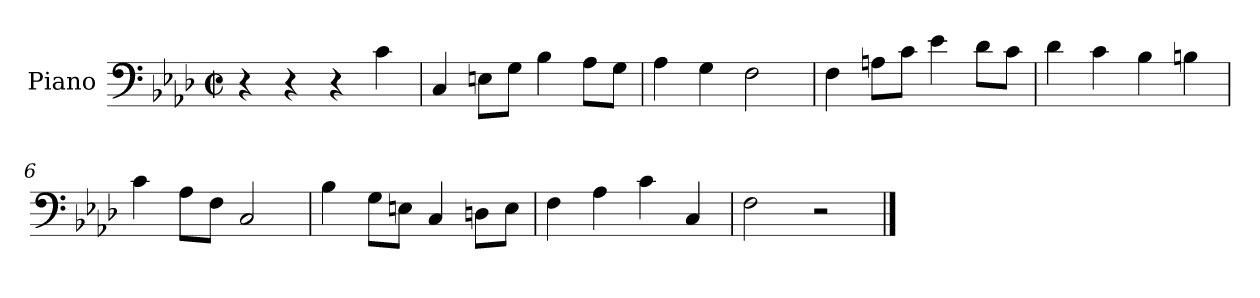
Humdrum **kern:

**kern
*part1
*staff1
*I"Piano
*I'Pno
*clefF4
*k[b-e-a-d-]
*M2/2
*met(c|)
=1
4r
4r
4r
4c\
=2
4C/
8En\L
8G\J
4B-\
8A-\L
8G\J
=3
4A-\
4G\
2F\
=4
4F\
8An\L
8c\J
4e-\
8d-\L
8c\J
=5
4d-\
4c\
4B-\
4Bn\
=6
4c\
8A-\L
8F\J
2C/
=7
4B-\
8G\L
8En\J
4C/
8Dn\L
8E\J
=8
4F\
4A-\
4c\
4C/
=9
2F\
2r
==
*-
